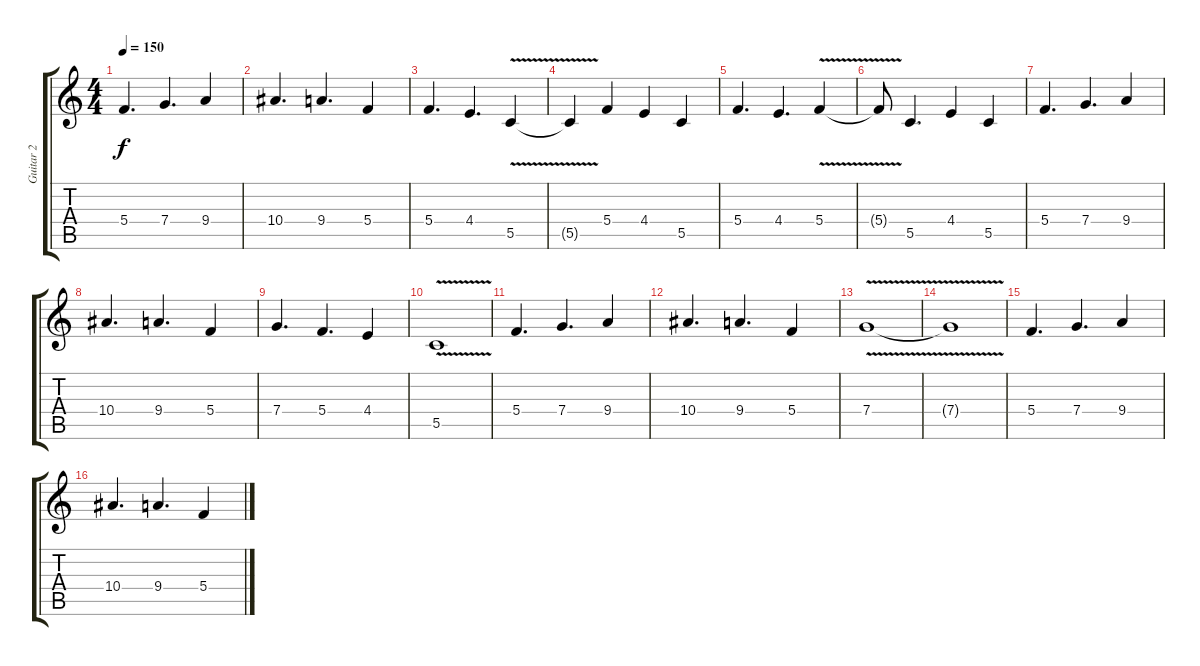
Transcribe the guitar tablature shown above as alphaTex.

\track ("Guitar 2" "Guitar 2") {instrument distortionguitar}
\staff {score tabs}
\tuning (D4 A3 F3 C3 G2 D2) {hide}
\ts (4 4)
\tempo 150
\clef g2
\ks c
5.4.4{d dy f} 7.4.4{d} 9.4.4 |
10.4.4{d} 9.4.4{d} 5.4.4 |
5.4.4{d} 4.4.4{d} 5.5{v}.4 |
5.5{t}.4 5.4.4 4.4.4 5.5.4 |
5.4.4{d} 4.4.4{d} 5.4{v}.4 |
5.4{t}.8 5.5.4{d} 4.4.4 5.5.4 |
5.4.4{d} 7.4.4{d} 9.4.4 |
10.4.4{d} 9.4.4{d} 5.4.4 |
7.4.4{d} 5.4.4{d} 4.4.4 |
5.5{v}.1 |
5.4.4{d} 7.4.4{d} 9.4.4 |
10.4.4{d} 9.4.4{d} 5.4.4 |
7.4{v}.1 |
7.4{t}.1 |
5.4.4{d} 7.4.4{d} 9.4.4 |
10.4.4{d} 9.4.4{d} 5.4.4
